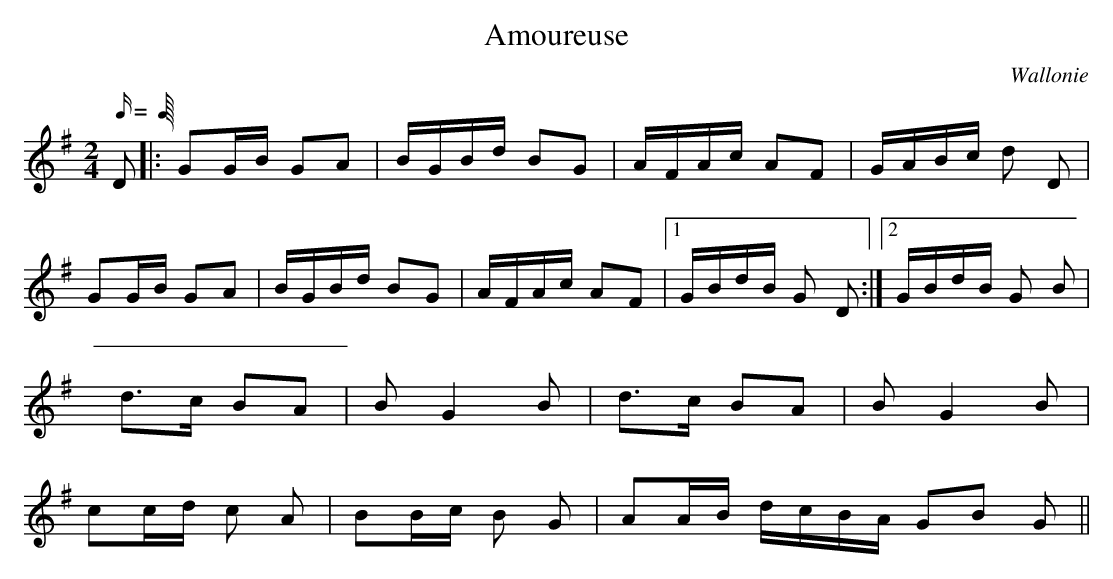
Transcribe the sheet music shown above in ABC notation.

X:1
T:Amoureuse
O:Wallonie
M:2/4
L:1/16
Q:C4=108
K:G
D2 |: G2GB G2A2 | BGBd B2G2 | AFAc A2F2 | GABc d2 D2 |
G2GB G2A2 | BGBd B2G2 | AFAc A2F2 |1 GBdB G2 D2 :|2 GBdB G2 B2 |
d3c B2A2 | B2 G4 B2 | d3c B2A2 | B2 G4 B2 |
c2cd c2 A2 | B2Bc B2 G2 | A2AB dcBA G2B2 G2 ||
